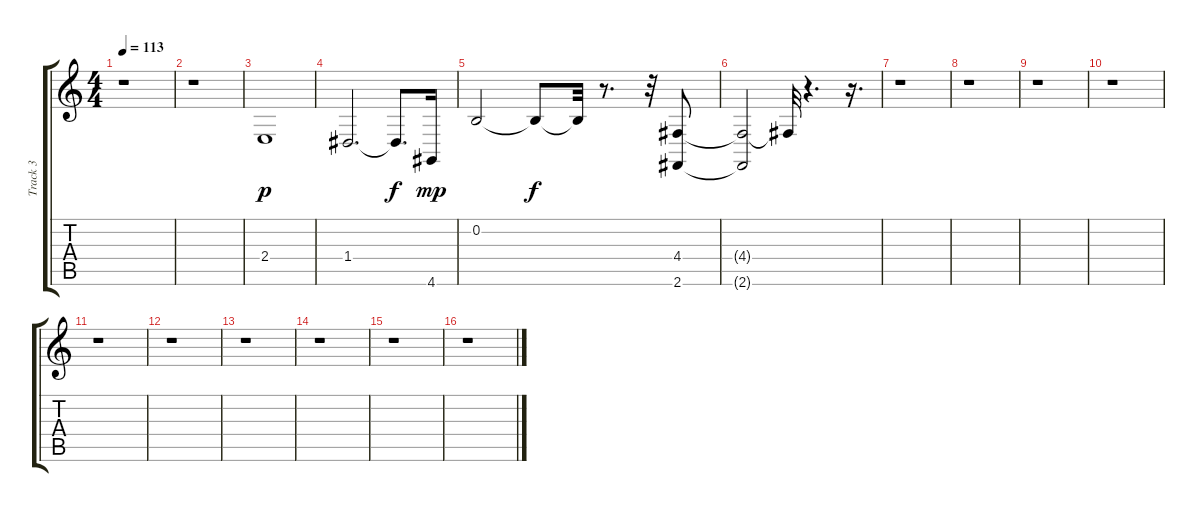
\track ("Track 3" "Track 3") {instrument synthstrings2}
\staff {score tabs}
\tuning (E4 B3 G3 D3 A2 E2) {hide}
\ts (4 4)
\tempo 113
\clef g2
\ks c
r.1{dy f} |
r.1 |
2.4.1{dy p} |
1.4.2{d} 1.4{t}.8{d dy f} 4.6.16{dy mp} |
0.2.2 0.2{t}.8{dy f} 0.2{t}.32 r.8{d} r.32 (4.4 2.6).8 |
(4.4{t} 2.6{t}).2 4.4{t}.32 r.4{d} r.16{d} |
r.1 |
r.1 |
r.1 |
r.1 |
r.1 |
r.1 |
r.1 |
r.1 |
r.1 |
r.1
